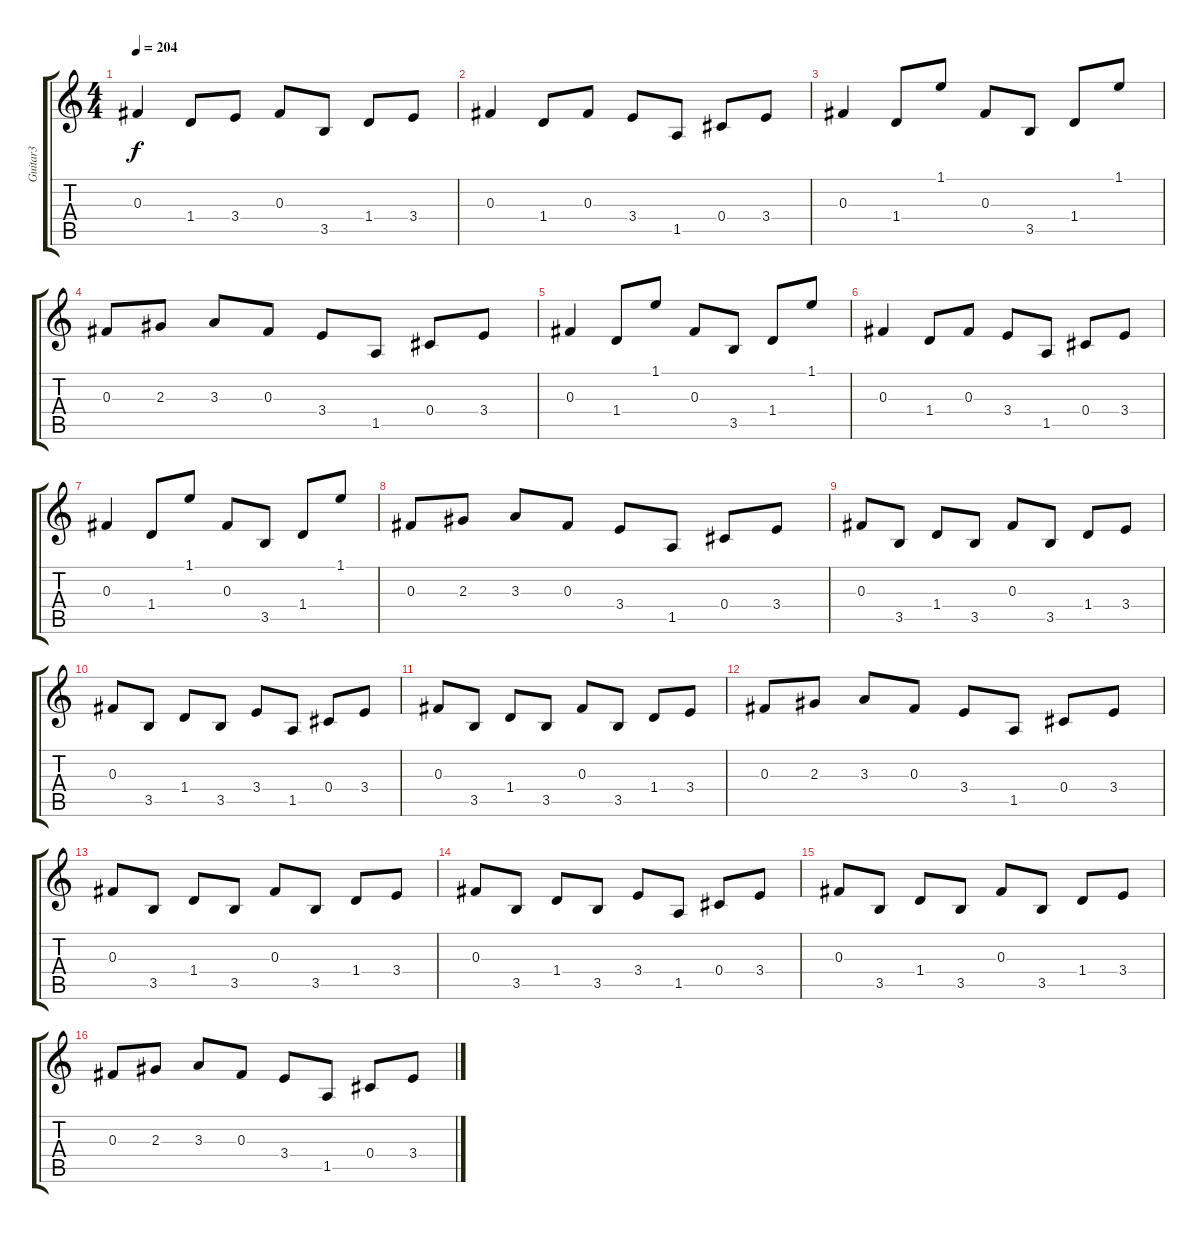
\track ("Guitar3" "Guitar3") {instrument electricguitarclean}
\staff {score tabs}
\tuning (Eb4 Bb3 Gb3 Db3 Ab2 Eb2) {hide}
\ts (4 4)
\tempo 204
\clef g2
\ks c
0.3.4{dy f} 1.4.8 3.4.8 0.3.8 3.5.8 1.4.8 3.4.8 |
0.3.4 1.4.8 0.3.8 3.4.8 1.5.8 0.4.8 3.4.8 |
0.3.4 1.4.8 1.1.8 0.3.8 3.5.8 1.4.8 1.1.8 |
0.3.8 2.3.8 3.3.8 0.3.8 3.4.8 1.5.8 0.4.8 3.4.8 |
0.3.4 1.4.8 1.1.8 0.3.8 3.5.8 1.4.8 1.1.8 |
0.3.4 1.4.8 0.3.8 3.4.8 1.5.8 0.4.8 3.4.8 |
0.3.4 1.4.8 1.1.8 0.3.8 3.5.8 1.4.8 1.1.8 |
0.3.8 2.3.8 3.3.8 0.3.8 3.4.8 1.5.8 0.4.8 3.4.8 |
0.3.8 3.5.8 1.4.8 3.5.8 0.3.8 3.5.8 1.4.8 3.4.8 |
0.3.8 3.5.8 1.4.8 3.5.8 3.4.8 1.5.8 0.4.8 3.4.8 |
0.3.8 3.5.8 1.4.8 3.5.8 0.3.8 3.5.8 1.4.8 3.4.8 |
0.3.8 2.3.8 3.3.8 0.3.8 3.4.8 1.5.8 0.4.8 3.4.8 |
0.3.8 3.5.8 1.4.8 3.5.8 0.3.8 3.5.8 1.4.8 3.4.8 |
0.3.8 3.5.8 1.4.8 3.5.8 3.4.8 1.5.8 0.4.8 3.4.8 |
0.3.8 3.5.8 1.4.8 3.5.8 0.3.8 3.5.8 1.4.8 3.4.8 |
0.3.8 2.3.8 3.3.8 0.3.8 3.4.8 1.5.8 0.4.8 3.4.8
